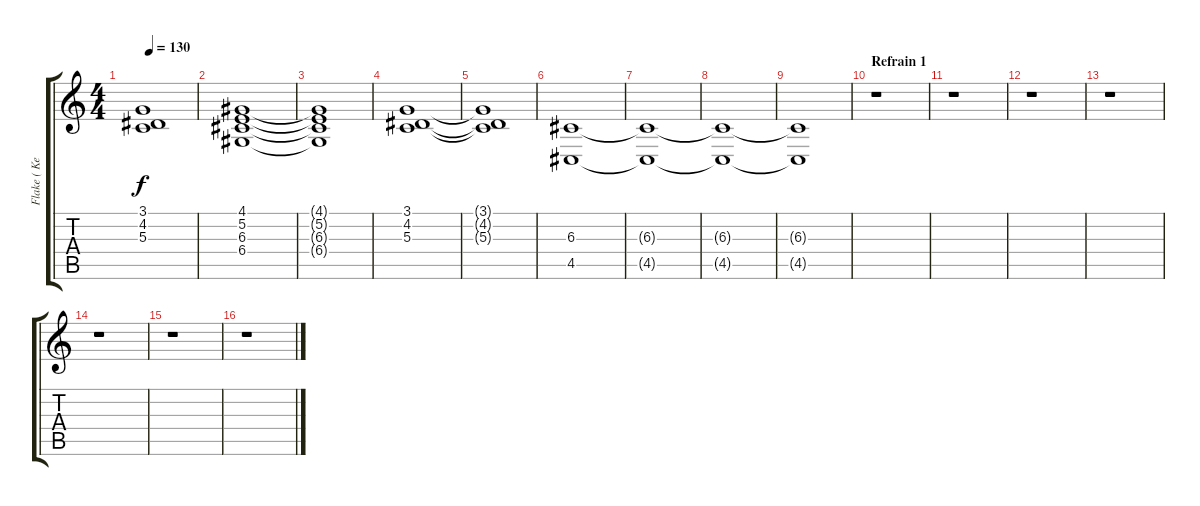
\track ("Flake ( Keys 4 )" "Flake ( Ke") {instrument accordion}
\staff {score tabs}
\tuning (E4 B3 G3 D3 A2 E2) {hide}
\ts (4 4)
\tempo 130
\clef g2
\ks c
(3.1{t} 4.2{t} 5.3{t}).1{dy f} |
(4.1 5.2 6.3 6.4).1 |
(4.1{t} 5.2{t} 6.3{t} 6.4{t}).1 |
(3.1 4.2 5.3).1 |
(3.1{t} 4.2{t} 5.3{t}).1 |
(6.3 4.5).1 |
(6.3{t} 4.5{t}).1 |
(6.3{t} 4.5{t}).1 |
(6.3{t} 4.5{t}).1 |
\section ("" "Refrain 1")
r.1 |
r.1 |
r.1 |
r.1 |
r.1 |
r.1 |
r.1
